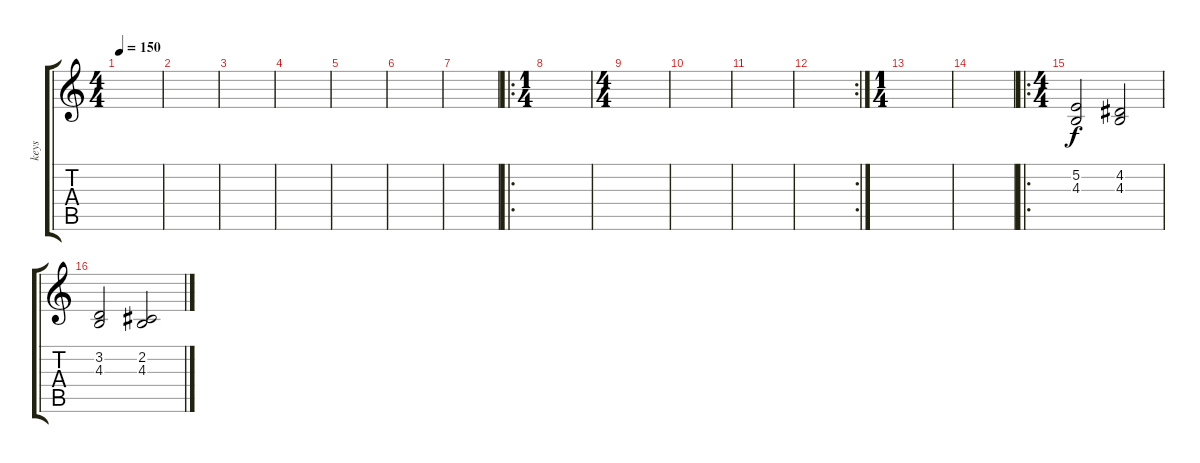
\track ("keys" "keys") {instrument stringensemble1}
\staff {score tabs}
\tuning (E4 B3 G3 D3 A2 E2) {hide}
\ts (4 4)
\tempo 150
\clef g2
\ks c
|
|
|
|
|
|
|
\ro
\ts (1 4)
|
\ts (4 4)
|
|
|
\rc 2
|
\ts (1 4)
|
|
\ro
\ts (4 4)
(5.2 4.3).2 (4.2 4.3).2 |
(3.2 4.3).2 (2.2 4.3).2
